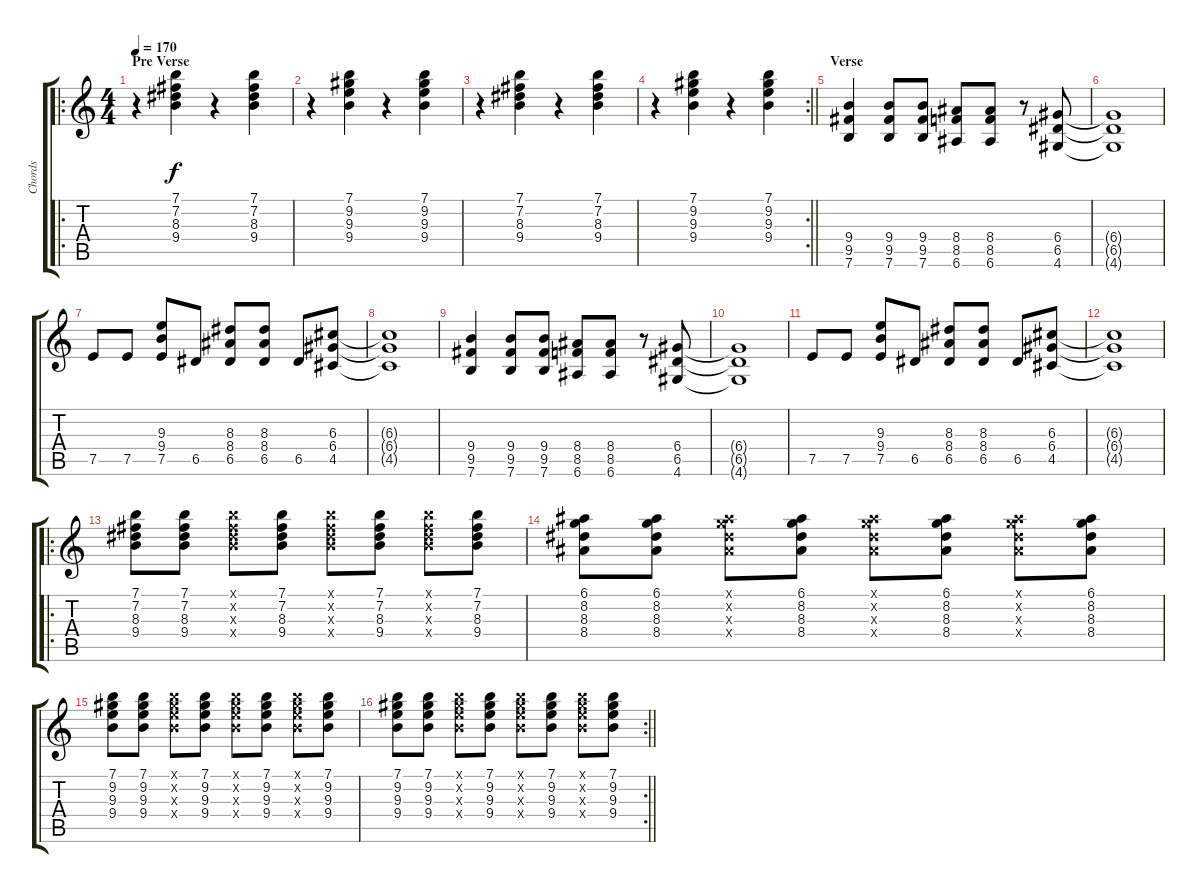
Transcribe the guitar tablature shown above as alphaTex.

\track ("Chords" "Chords") {instrument distortionguitar}
\staff {score tabs}
\tuning (E4 B3 G3 D3 A2 E2) {hide}
\ro
\ts (4 4)
\section ("" "Pre Verse")
\tempo 170
\clef g2
\ks c
r.4{dy f} (7.1 7.2 8.3 9.4).4 r.4 (7.1 7.2 8.3 9.4).4 |
r.4 (7.1 9.2 9.3 9.4).4 r.4 (7.1 9.2 9.3 9.4).4 |
r.4 (7.1 7.2 8.3 9.4).4 r.4 (7.1 7.2 8.3 9.4).4 |
\rc 2
\barLineRight lightlight
r.4 (7.1 9.2 9.3 9.4).4 r.4 (7.1 9.2 9.3 9.4).4 |
\section ("" "Verse")
(9.4 9.5 7.6).4 (9.4 9.5 7.6).8 (9.4 9.5 7.6).8 (8.4 8.5 6.6).8 (8.4 8.5 6.6).8 r.8 (6.4 6.5 4.6).8 |
(6.4{t} 6.5{t} 4.6{t}).1 |
7.5.8 7.5.8 (9.3 9.4 7.5).8 6.5.8 (8.3 8.4 6.5).8 (8.3 8.4 6.5).8 6.5.8 (6.3 6.4 4.5).8 |
(6.3{t} 6.4{t} 4.5{t}).1 |
(9.4 9.5 7.6).4 (9.4 9.5 7.6).8 (9.4 9.5 7.6).8 (8.4 8.5 6.6).8 (8.4 8.5 6.6).8 r.8 (6.4 6.5 4.6).8 |
(6.4{t} 6.5{t} 4.6{t}).1 |
7.5.8 7.5.8 (9.3 9.4 7.5).8 6.5.8 (8.3 8.4 6.5).8 (8.3 8.4 6.5).8 6.5.8 (6.3 6.4 4.5).8 |
(6.3{t} 6.4{t} 4.5{t}).1 |
\ro
(7.1 7.2 8.3 9.4).8 (7.1 7.2 8.3 9.4).8 (7.1{x} 7.2{x} 8.3{x} 9.4{x}).8 (7.1 7.2 8.3 9.4).8 (7.1{x} 7.2{x} 8.3{x} 9.4{x}).8 (7.1 7.2 8.3 9.4).8 (7.1{x} 7.2{x} 8.3{x} 9.4{x}).8 (7.1 7.2 8.3 9.4).8 |
(6.1 8.2 8.3 8.4).8 (6.1 8.2 8.3 8.4).8 (6.1{x} 8.2{x} 8.3{x} 8.4{x}).8 (6.1 8.2 8.3 8.4).8 (6.1{x} 8.2{x} 8.3{x} 8.4{x}).8 (6.1 8.2 8.3 8.4).8 (6.1{x} 8.2{x} 8.3{x} 8.4{x}).8 (6.1 8.2 8.3 8.4).8 |
(7.1 9.2 9.3 9.4).8 (7.1 9.2 9.3 9.4).8 (7.1{x} 9.2{x} 9.3{x} 9.4{x}).8 (7.1 9.2 9.3 9.4).8 (7.1{x} 9.2{x} 9.3{x} 9.4{x}).8 (7.1 9.2 9.3 9.4).8 (7.1{x} 9.2{x} 9.3{x} 9.4{x}).8 (7.1 9.2 9.3 9.4).8 |
\rc 2
\barLineRight lightlight
(7.1 9.2 9.3 9.4).8 (7.1 9.2 9.3 9.4).8 (7.1{x} 9.2{x} 9.3{x} 9.4{x}).8 (7.1 9.2 9.3 9.4).8 (7.1{x} 9.2{x} 9.3{x} 9.4{x}).8 (7.1 9.2 9.3 9.4).8 (7.1{x} 9.2{x} 9.3{x} 9.4{x}).8 (7.1 9.2 9.3 9.4).8
